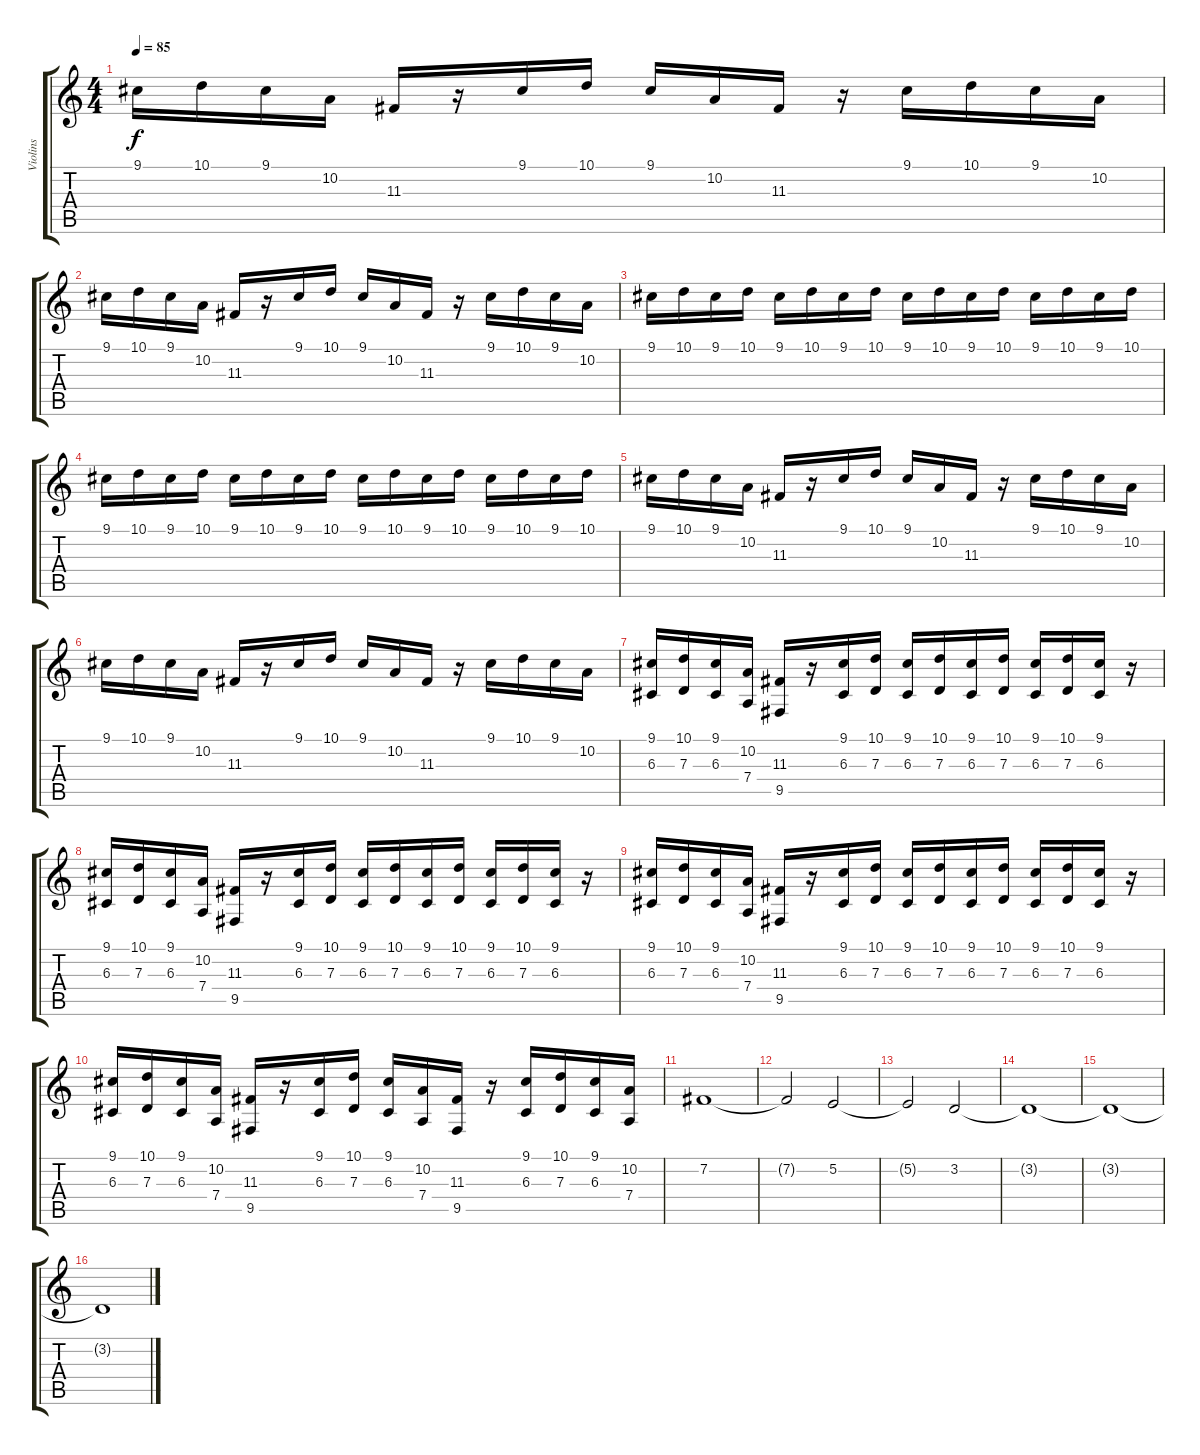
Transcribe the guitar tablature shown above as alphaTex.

\track ("Violins" "Violins") {instrument stringensemble1}
\staff {score tabs}
\tuning (E4 B3 G3 D3 A2 D2) {hide}
\ts (4 4)
\tempo 85
\clef g2
\ks c
9.1.16{dy f} 10.1.16 9.1.16 10.2.16 11.3.16 r.16 9.1.16 10.1.16 9.1.16 10.2.16 11.3.16 r.16 9.1.16 10.1.16 9.1.16 10.2.16 |
9.1.16 10.1.16 9.1.16 10.2.16 11.3.16 r.16 9.1.16 10.1.16 9.1.16 10.2.16 11.3.16 r.16 9.1.16 10.1.16 9.1.16 10.2.16 |
9.1.16{volume 13} 10.1.16 9.1.16 10.1.16 9.1.16 10.1.16 9.1.16 10.1.16 9.1.16 10.1.16 9.1.16 10.1.16 9.1.16 10.1.16 9.1.16 10.1.16 |
9.1.16 10.1.16 9.1.16 10.1.16 9.1.16 10.1.16 9.1.16 10.1.16 9.1.16 10.1.16 9.1.16 10.1.16 9.1.16 10.1.16 9.1.16 10.1.16 |
9.1.16 10.1.16 9.1.16 10.2.16 11.3.16 r.16 9.1.16 10.1.16 9.1.16 10.2.16 11.3.16 r.16 9.1.16 10.1.16 9.1.16 10.2.16 |
9.1.16 10.1.16 9.1.16 10.2.16 11.3.16 r.16 9.1.16 10.1.16 9.1.16 10.2.16 11.3.16 r.16 9.1.16 10.1.16 9.1.16 10.2.16 |
(9.1 6.3).16 (10.1 7.3).16 (9.1 6.3).16 (10.2 7.4).16 (11.3 9.5).16 r.16 (9.1 6.3).16 (10.1 7.3).16 (9.1 6.3).16 (10.1 7.3).16 (9.1 6.3).16 (10.1 7.3).16 (9.1 6.3).16 (10.1 7.3).16 (9.1 6.3).16 r.16 |
(9.1 6.3).16 (10.1 7.3).16 (9.1 6.3).16 (10.2 7.4).16 (11.3 9.5).16 r.16 (9.1 6.3).16 (10.1 7.3).16 (9.1 6.3).16 (10.1 7.3).16 (9.1 6.3).16 (10.1 7.3).16 (9.1 6.3).16 (10.1 7.3).16 (9.1 6.3).16 r.16 |
(9.1 6.3).16 (10.1 7.3).16 (9.1 6.3).16 (10.2 7.4).16 (11.3 9.5).16 r.16 (9.1 6.3).16 (10.1 7.3).16 (9.1 6.3).16 (10.1 7.3).16 (9.1 6.3).16 (10.1 7.3).16 (9.1 6.3).16 (10.1 7.3).16 (9.1 6.3).16 r.16 |
(9.1 6.3).16 (10.1 7.3).16 (9.1 6.3).16 (10.2 7.4).16 (11.3 9.5).16 r.16 (9.1 6.3).16 (10.1 7.3).16 (9.1 6.3).16 (10.2 7.4).16 (11.3 9.5).16 r.16 (9.1 6.3).16 (10.1 7.3).16 (9.1 6.3).16 (10.2 7.4).16 |
7.2.1{volume 10} |
7.2{t}.2 5.2.2 |
5.2{t}.2 3.2.2 |
3.2{t}.1 |
3.2{t}.1{volume 0} |
3.2{t}.1
